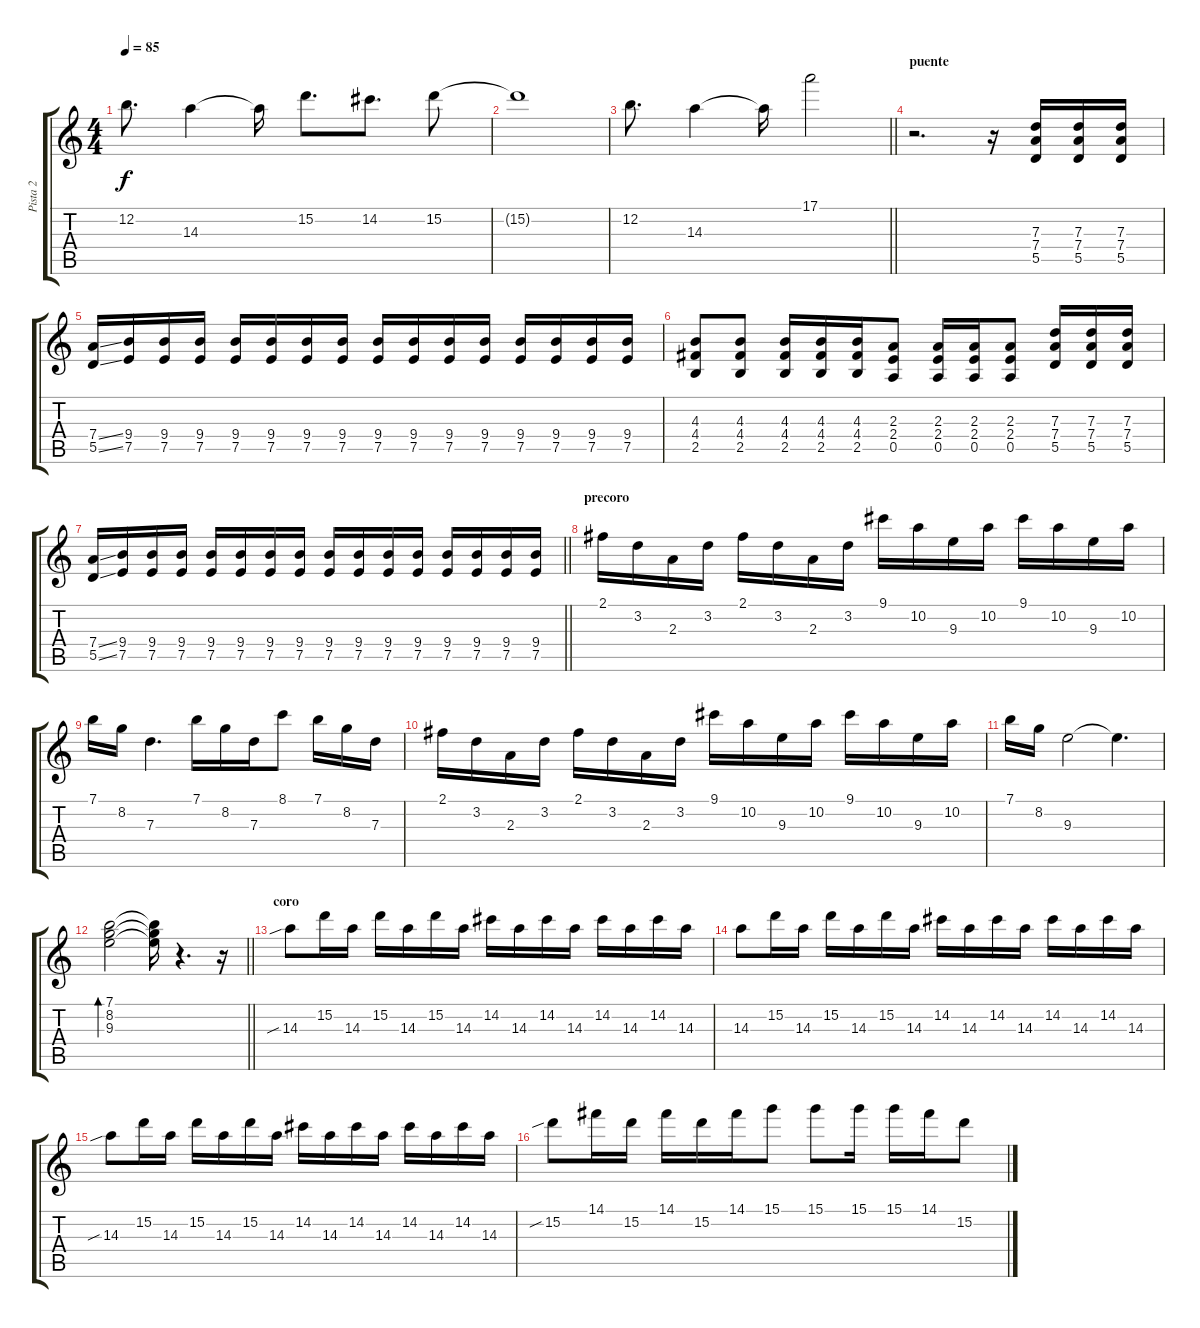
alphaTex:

\track ("Pista 2" "Pista 2") {instrument distortionguitar}
\staff {score tabs}
\tuning (E4 B3 G3 D3 A2 E2) {hide}
\ts (4 4)
\tempo 85
\clef g2
\ks c
12.2.8{d dy f} 14.3.4 14.3{t}.16 15.2.8{d} 14.2.8{d} 15.2.8 |
15.2{t}.1 |
\barLineRight lightlight
12.2.8{d} 14.3.4 14.3{t}.16 17.1.2 |
\section ("" "puente")
r.2{d} r.16 (7.3 7.4 5.5).16 (7.3 7.4 5.5).16 (7.3 7.4 5.5).16 |
(7.4{ss} 5.5{ss}).16 (9.4 7.5).16 (9.4 7.5).16 (9.4 7.5).16 (9.4 7.5).16 (9.4 7.5).16 (9.4 7.5).16 (9.4 7.5).16 (9.4 7.5).16 (9.4 7.5).16 (9.4 7.5).16 (9.4 7.5).16 (9.4 7.5).16 (9.4 7.5).16 (9.4 7.5).16 (9.4 7.5).16 |
(4.3 4.4 2.5).8 (4.3 4.4 2.5).8 (4.3 4.4 2.5).16 (4.3 4.4 2.5).16 (4.3 4.4 2.5).16 (2.3 2.4 0.5).8 (2.3 2.4 0.5).16 (2.3 2.4 0.5).16 (2.3 2.4 0.5).8 (7.3 7.4 5.5).16 (7.3 7.4 5.5).16 (7.3 7.4 5.5).16 |
\barLineRight lightlight
(7.4{ss} 5.5{ss}).16 (9.4 7.5).16 (9.4 7.5).16 (9.4 7.5).16 (9.4 7.5).16 (9.4 7.5).16 (9.4 7.5).16 (9.4 7.5).16 (9.4 7.5).16 (9.4 7.5).16 (9.4 7.5).16 (9.4 7.5).16 (9.4 7.5).16 (9.4 7.5).16 (9.4 7.5).16 (9.4 7.5).16 |
\section ("" "precoro")
2.1.16{volume 12 instrument distortionguitar} 3.2.16 2.3.16 3.2.16 2.1.16 3.2.16 2.3.16 3.2.16 9.1.16 10.2.16 9.3.16 10.2.16 9.1.16 10.2.16 9.3.16 10.2.16 |
7.1.16 8.2.16 7.3.4{d} 7.1.16 8.2.16 7.3.16 8.1.8 7.1.16 8.2.16 7.3.16 |
2.1.16 3.2.16 2.3.16 3.2.16 2.1.16 3.2.16 2.3.16 3.2.16 9.1.16 10.2.16 9.3.16 10.2.16 9.1.16 10.2.16 9.3.16 10.2.16 |
7.1.16 8.2.16 9.3.2 9.3{t}.4{d} |
\barLineRight lightlight
(7.1 8.2 9.3).2{bd 480} (7.1{t} 8.2{t} 9.3{t}).16 r.4{d} r.16 |
\section ("" "coro")
14.3{sib}.8{volume 12 instrument distortionguitar} 15.2.16 14.3.16 15.2.16 14.3.16 15.2.16 14.3.16 14.2.16 14.3.16 14.2.16 14.3.16 14.2.16 14.3.16 14.2.16 14.3.16 |
14.3.8 15.2.16 14.3.16 15.2.16 14.3.16 15.2.16 14.3.16 14.2.16 14.3.16 14.2.16 14.3.16 14.2.16 14.3.16 14.2.16 14.3.16 |
14.3{sib}.8 15.2.16 14.3.16 15.2.16 14.3.16 15.2.16 14.3.16 14.2.16 14.3.16 14.2.16 14.3.16 14.2.16 14.3.16 14.2.16 14.3.16 |
15.2{sib}.8 14.1.16 15.2.16 14.1.16 15.2.16 14.1.16 15.1.8 15.1.8 15.1.16 15.1.16 14.1.16 15.2.8
